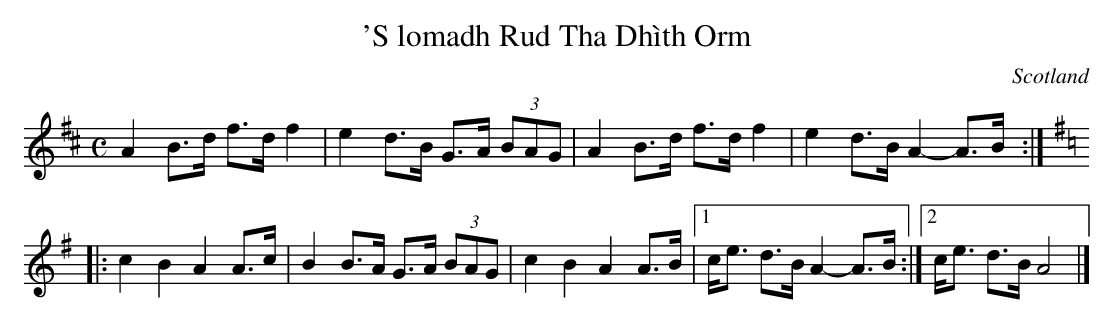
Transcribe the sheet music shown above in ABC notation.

X:1
T:'S lomadh Rud Tha Dhìth Orm
M:C
O:Scotland
K:A mixolydian
A2 B>d f>d f2 | e2 d>B G>A (3BAG | A2 B>d f>d f2 | e2 d>B A2- A>B :: [K:Ador]
c2 B2 A2 A>c | B2 B>A G>A (3BAG | c2 B2 A2 A>B |1 c<e d>B A2- A>B :|2 c<e d>B A4 |]
